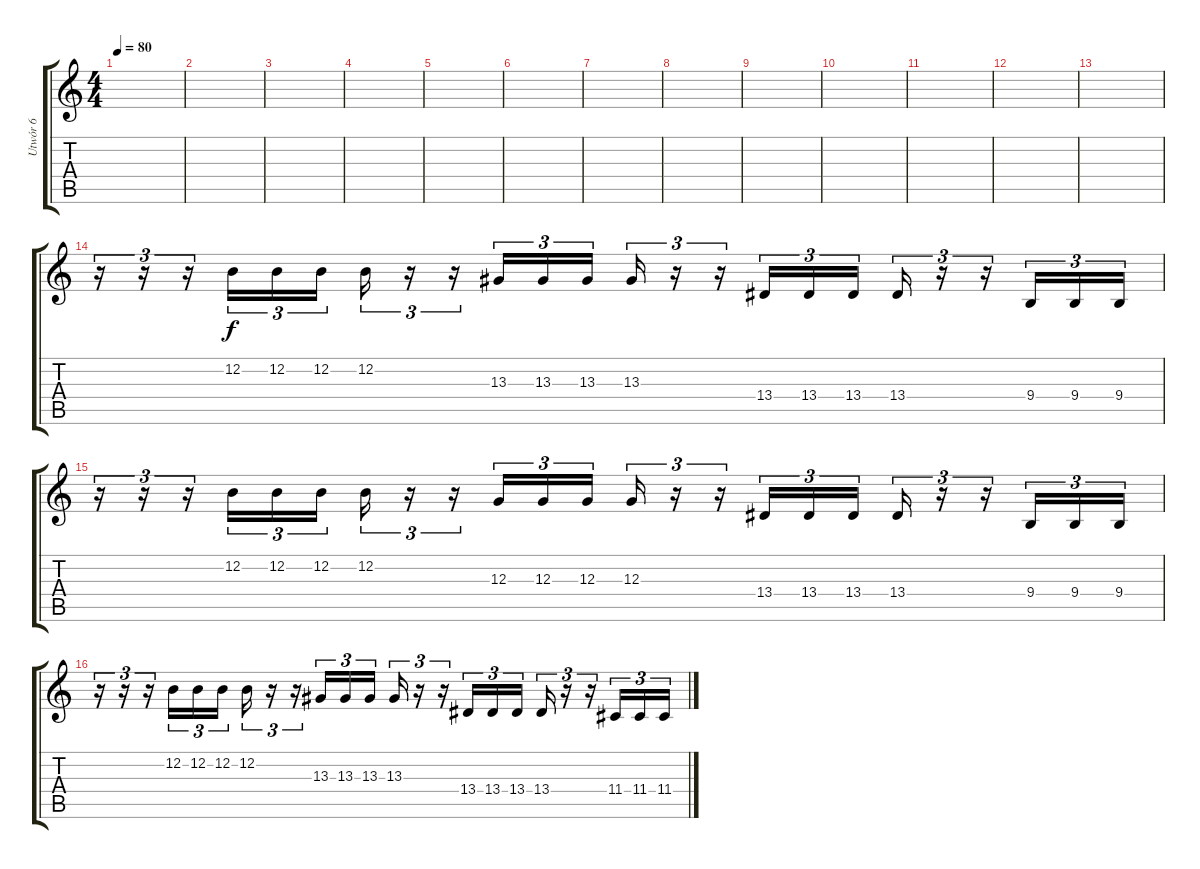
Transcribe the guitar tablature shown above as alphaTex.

\track ("Utwór 6" "Utwór 6") {instrument piccolo}
\staff {score tabs}
\tuning (E4 B3 G3 D3 A2 E2) {hide}
\ts (4 4)
\tempo 80
\clef g2
\ks c
|
|
|
|
|
|
|
|
|
|
|
|
|
r.16{tu (3 2)} r.16{tu (3 2)} r.16{tu (3 2)} 12.2.16{tu (3 2)} 12.2.16{tu (3 2)} 12.2.16{tu (3 2)} 12.2.16{tu (3 2)} r.16{tu (3 2)} r.16{tu (3 2)} 13.3.16{tu (3 2)} 13.3.16{tu (3 2)} 13.3.16{tu (3 2)} 13.3.16{tu (3 2)} r.16{tu (3 2)} r.16{tu (3 2)} 13.4.16{tu (3 2)} 13.4.16{tu (3 2)} 13.4.16{tu (3 2)} 13.4.16{tu (3 2)} r.16{tu (3 2)} r.16{tu (3 2)} 9.4.16{tu (3 2)} 9.4.16{tu (3 2)} 9.4.16{tu (3 2)} |
r.16{tu (3 2)} r.16{tu (3 2)} r.16{tu (3 2)} 12.2.16{tu (3 2)} 12.2.16{tu (3 2)} 12.2.16{tu (3 2)} 12.2.16{tu (3 2)} r.16{tu (3 2)} r.16{tu (3 2)} 12.3.16{tu (3 2)} 12.3.16{tu (3 2)} 12.3.16{tu (3 2)} 12.3.16{tu (3 2)} r.16{tu (3 2)} r.16{tu (3 2)} 13.4.16{tu (3 2)} 13.4.16{tu (3 2)} 13.4.16{tu (3 2)} 13.4.16{tu (3 2)} r.16{tu (3 2)} r.16{tu (3 2)} 9.4.16{tu (3 2)} 9.4.16{tu (3 2)} 9.4.16{tu (3 2)} |
r.16{tu (3 2)} r.16{tu (3 2)} r.16{tu (3 2)} 12.2.16{tu (3 2)} 12.2.16{tu (3 2)} 12.2.16{tu (3 2)} 12.2.16{tu (3 2)} r.16{tu (3 2)} r.16{tu (3 2)} 13.3.16{tu (3 2)} 13.3.16{tu (3 2)} 13.3.16{tu (3 2)} 13.3.16{tu (3 2)} r.16{tu (3 2)} r.16{tu (3 2)} 13.4.16{tu (3 2)} 13.4.16{tu (3 2)} 13.4.16{tu (3 2)} 13.4.16{tu (3 2)} r.16{tu (3 2)} r.16{tu (3 2)} 11.4.16{tu (3 2)} 11.4.16{tu (3 2)} 11.4.16{tu (3 2)}
